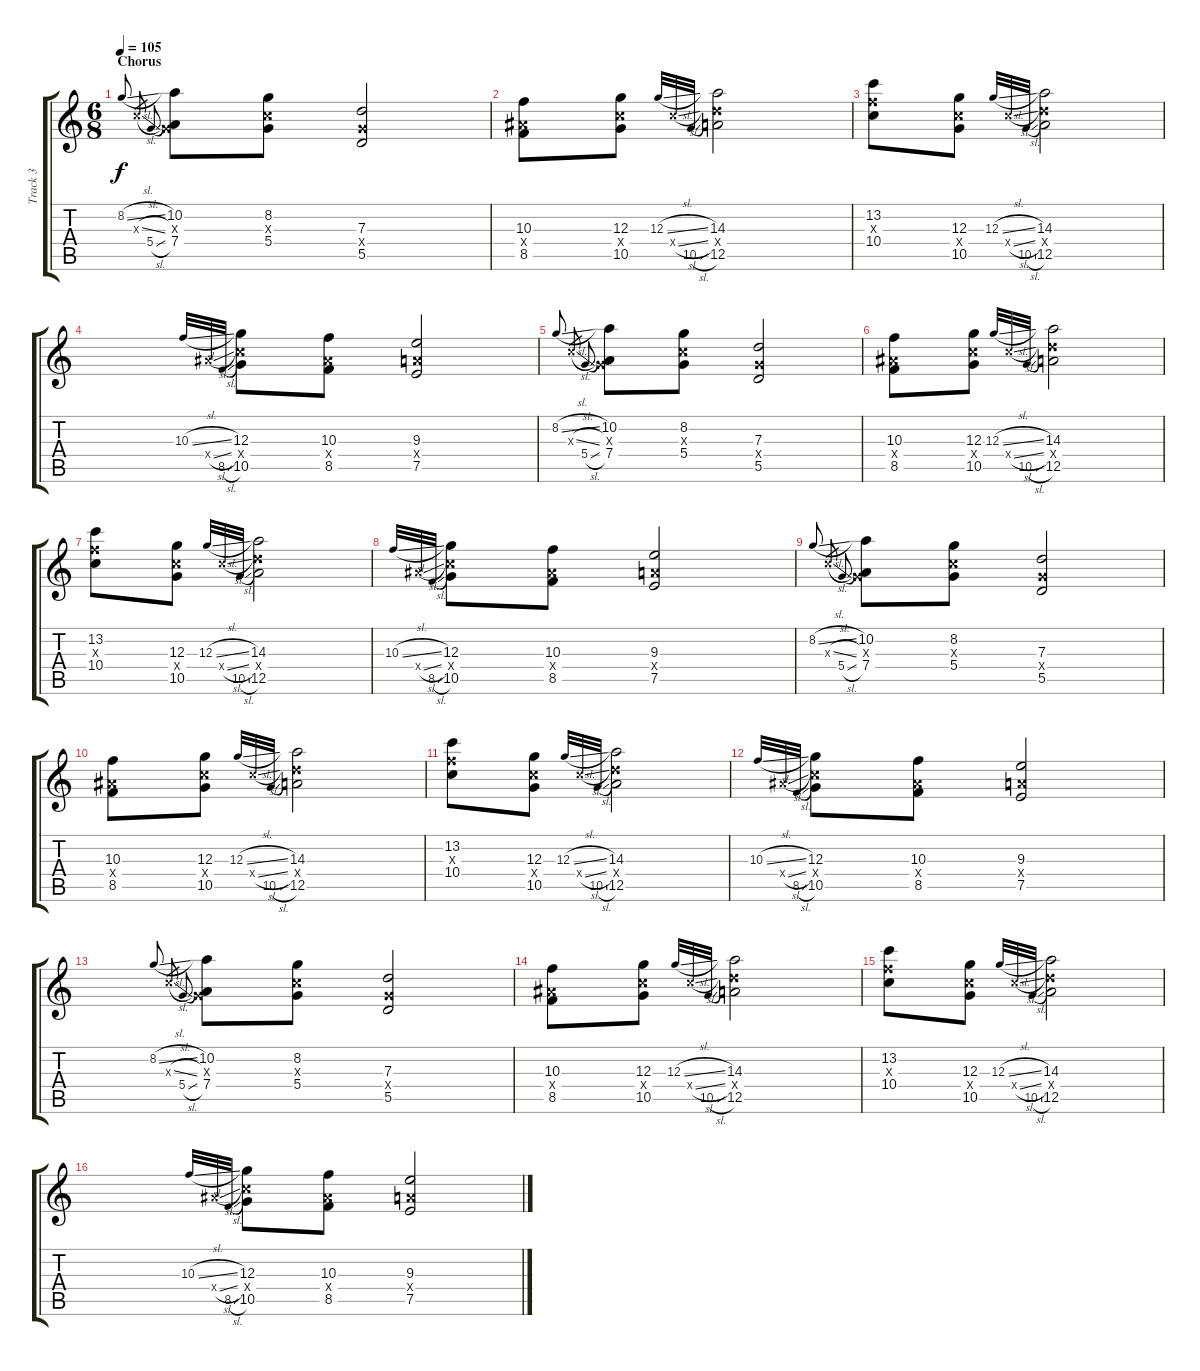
\track ("Track 3" "Track 3") {instrument acousticguitarsteel}
\staff {score tabs}
\tuning (E4 B3 G3 D3 A2 D2) {hide}
\ts (6 8)
\section ("" "Chorus")
\tempo 105
\clef g2
\ks c
8.2{sl}.32{gr onbeat dy f} 5.3{sl x}.32{gr} 5.4{sl}.32{gr onbeat} (10.2 0.3{x} 7.4).8{instrument distortionguitar} (8.2 5.3{x} 5.4).8 (7.3 5.4{x} 5.5).2 |
(10.3 8.4{x} 8.5).8 (12.3 10.4{x} 10.5).8 12.3{sl}.32{gr onbeat} 10.4{sl x}.32{gr onbeat} 10.5{sl}.32{gr onbeat} (14.3 12.4{x} 12.5).2 |
(13.2 10.3{x} 10.4).8 (12.3 10.4{x} 10.5).8 12.3{sl}.32{gr onbeat} 10.4{sl x}.32{gr onbeat} 10.5{sl}.32{gr onbeat} (14.3 12.4{x} 12.5).2 |
10.3{sl}.32{gr onbeat} 8.4{sl x}.32{gr onbeat} 8.5{sl}.32{gr onbeat} (12.3 10.4{x} 10.5).8 (10.3 8.4{x} 8.5).8 (9.3 7.4{x} 7.5).2 |
8.2{sl}.32{gr onbeat} 5.3{sl x}.32{gr} 5.4{sl}.32{gr onbeat} (10.2 0.3{x} 7.4).8 (8.2 5.3{x} 5.4).8 (7.3 5.4{x} 5.5).2 |
(10.3 8.4{x} 8.5).8 (12.3 10.4{x} 10.5).8 12.3{sl}.32{gr onbeat} 10.4{sl x}.32{gr onbeat} 10.5{sl}.32{gr onbeat} (14.3 12.4{x} 12.5).2 |
(13.2 10.3{x} 10.4).8 (12.3 10.4{x} 10.5).8 12.3{sl}.32{gr onbeat} 10.4{sl x}.32{gr onbeat} 10.5{sl}.32{gr onbeat} (14.3 12.4{x} 12.5).2 |
10.3{sl}.32{gr onbeat} 8.4{sl x}.32{gr onbeat} 8.5{sl}.32{gr onbeat} (12.3 10.4{x} 10.5).8 (10.3 8.4{x} 8.5).8 (9.3 7.4{x} 7.5).2 |
8.2{sl}.32{gr onbeat} 5.3{sl x}.32{gr} 5.4{sl}.32{gr onbeat} (10.2 0.3{x} 7.4).8 (8.2 5.3{x} 5.4).8 (7.3 5.4{x} 5.5).2 |
(10.3 8.4{x} 8.5).8 (12.3 10.4{x} 10.5).8 12.3{sl}.32{gr onbeat} 10.4{sl x}.32{gr onbeat} 10.5{sl}.32{gr onbeat} (14.3 12.4{x} 12.5).2 |
(13.2 10.3{x} 10.4).8 (12.3 10.4{x} 10.5).8 12.3{sl}.32{gr onbeat} 10.4{sl x}.32{gr onbeat} 10.5{sl}.32{gr onbeat} (14.3 12.4{x} 12.5).2 |
10.3{sl}.32{gr onbeat} 8.4{sl x}.32{gr onbeat} 8.5{sl}.32{gr onbeat} (12.3 10.4{x} 10.5).8 (10.3 8.4{x} 8.5).8 (9.3 7.4{x} 7.5).2 |
8.2{sl}.32{gr onbeat} 5.3{sl x}.32{gr} 5.4{sl}.32{gr onbeat} (10.2 0.3{x} 7.4).8 (8.2 5.3{x} 5.4).8 (7.3 5.4{x} 5.5).2 |
(10.3 8.4{x} 8.5).8 (12.3 10.4{x} 10.5).8 12.3{sl}.32{gr onbeat} 10.4{sl x}.32{gr onbeat} 10.5{sl}.32{gr onbeat} (14.3 12.4{x} 12.5).2 |
(13.2 10.3{x} 10.4).8 (12.3 10.4{x} 10.5).8 12.3{sl}.32{gr onbeat} 10.4{sl x}.32{gr onbeat} 10.5{sl}.32{gr onbeat} (14.3 12.4{x} 12.5).2 |
10.3{sl}.32{gr onbeat} 8.4{sl x}.32{gr onbeat} 8.5{sl}.32{gr onbeat} (12.3 10.4{x} 10.5).8 (10.3 8.4{x} 8.5).8 (9.3 7.4{x} 7.5).2
